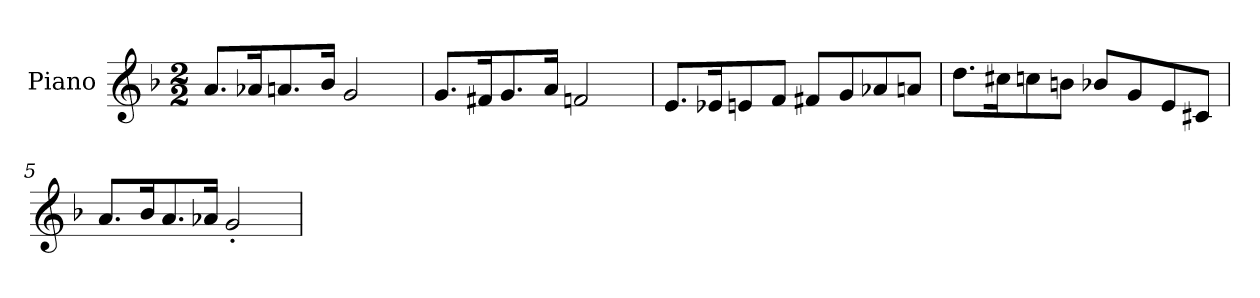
**kern
*part1
*staff1
*I"Piano
*I'Pno.
*clefG2
*k[b-]
*M2/2
*MM120
=1
8.a/L
16a-X/K
8.an/
16b-/Jk
2g/
=2
8.g/L
16f#X/K
8.g/
16a/Jk
2fn/
=3
8.e/L
16e-X/K
8en/
8f/J
8f#X/L
8g/
8a-X/
8an/J
=4
8.dd\L
16cc#X\K
8ccn\
8bn\J
8b-X/L
8g/
8e/
8c#X/J
!!LO:LB:g=z
=5
8.a/L
16b-/K
8.a/
16a-X/Jk
2g'/
=
*-
